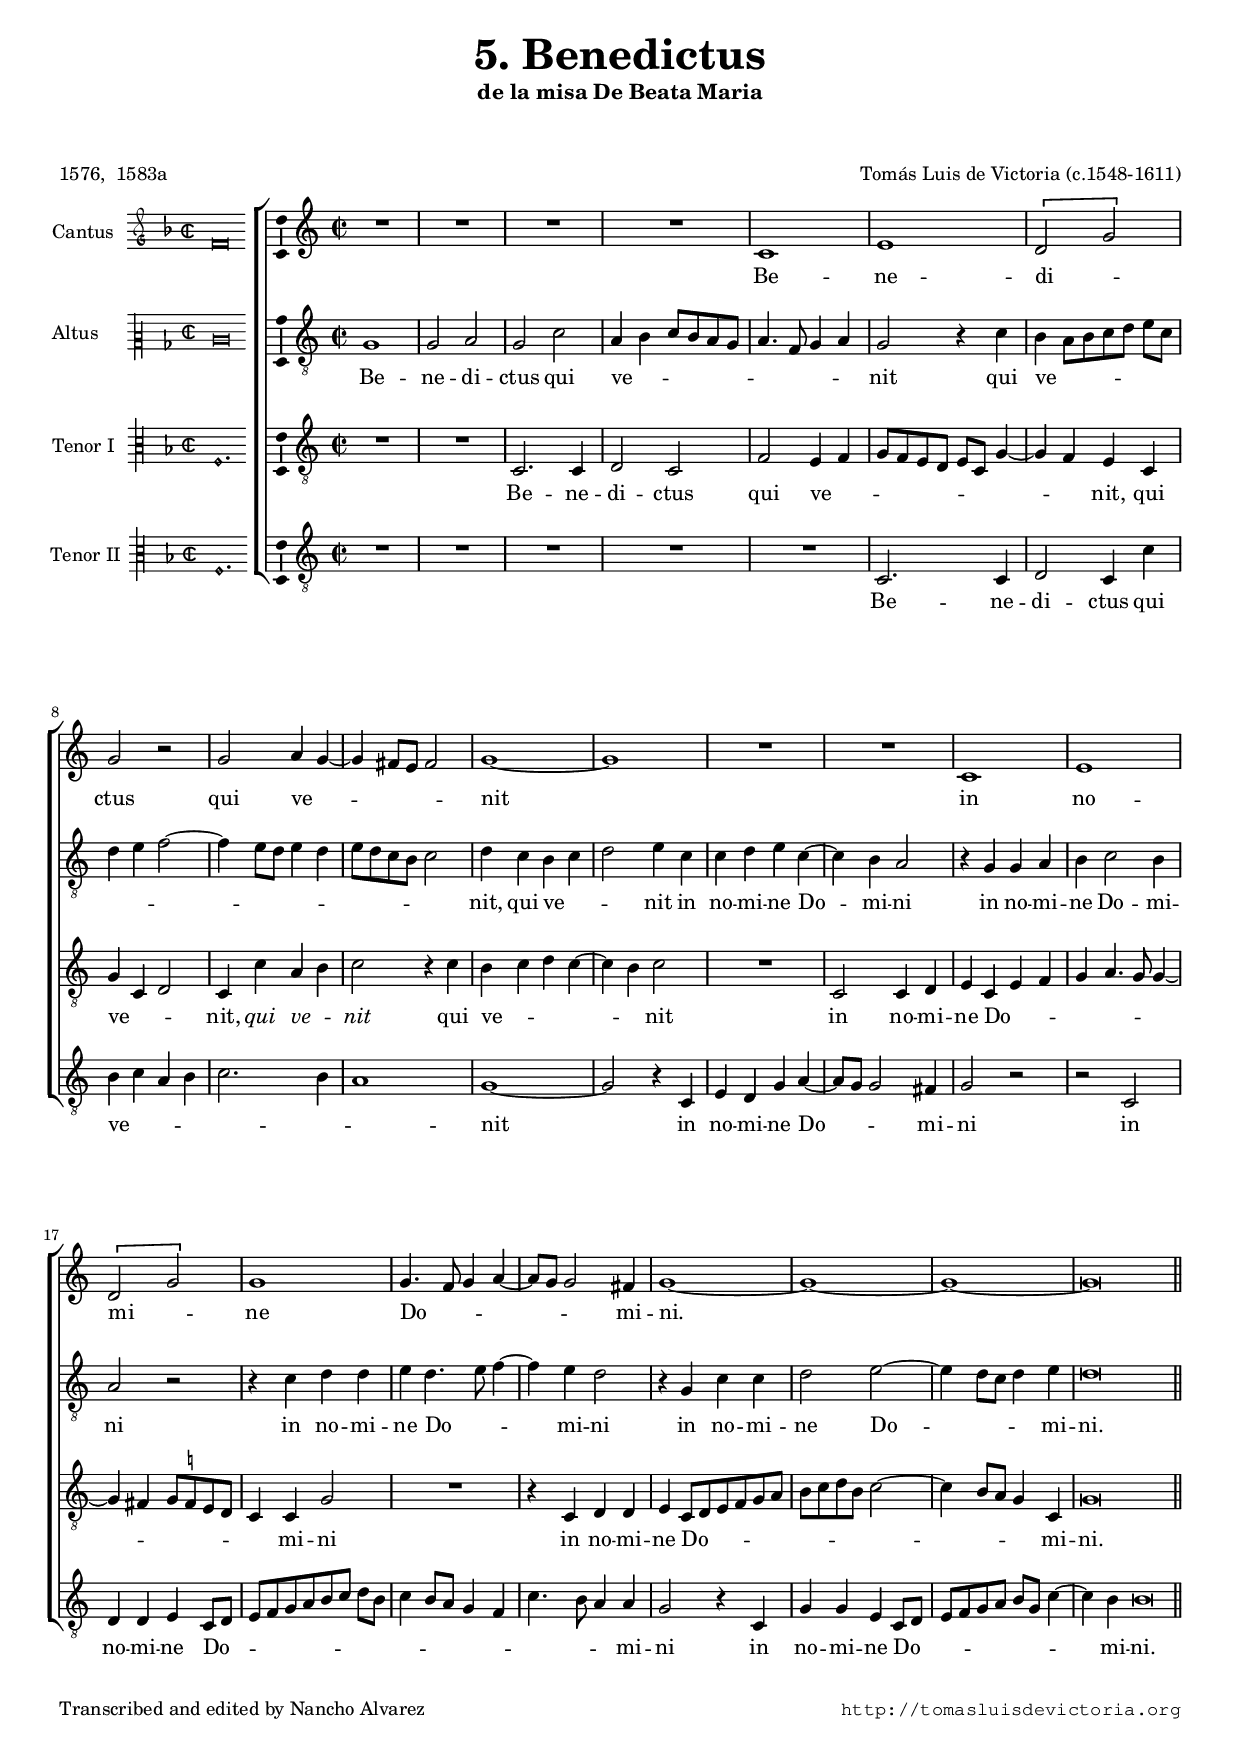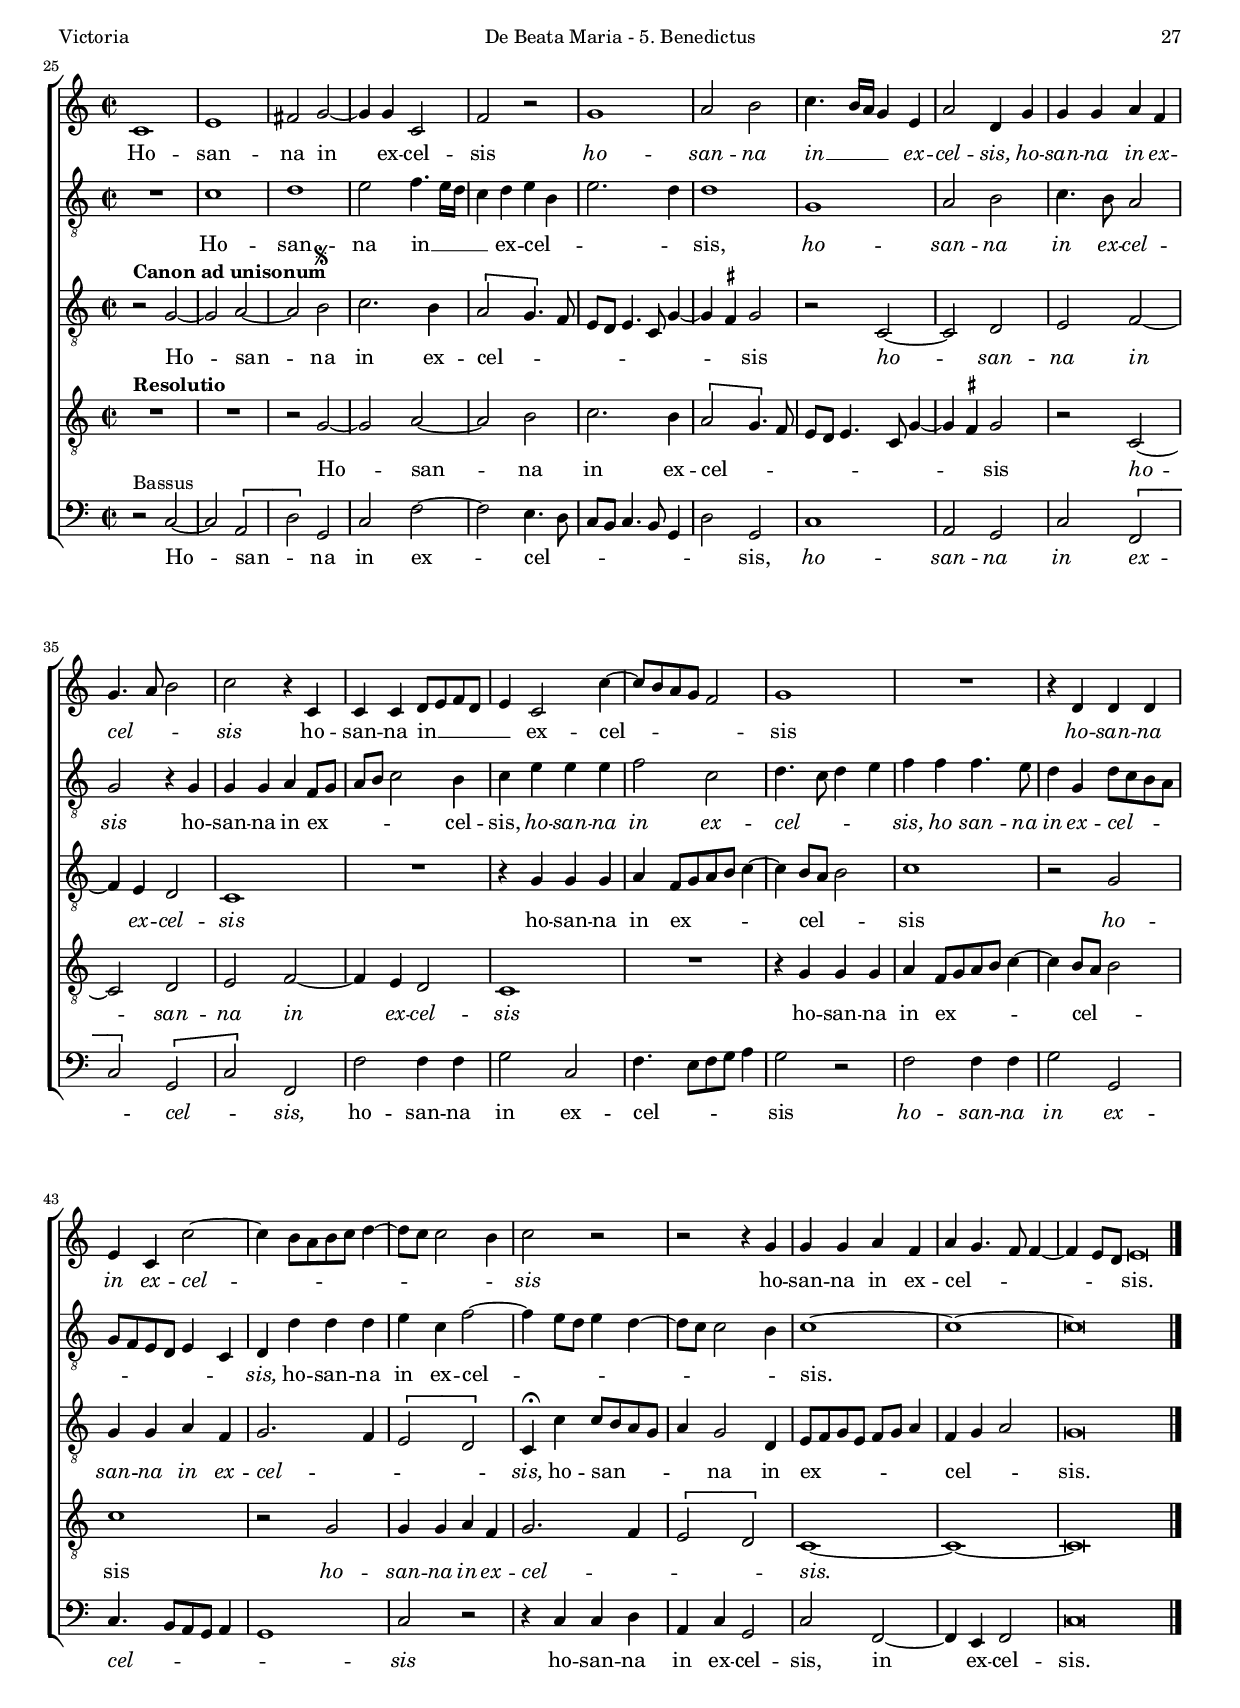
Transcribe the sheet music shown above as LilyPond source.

\version "2.22.0"

#(set-default-paper-size "a4")
#(set-global-staff-size 16.4)
#(ly:set-option 'point-and-click #f)
%mobile -s15.0 -i3.2

italicas=\override LyricText.font-shape = #'italic
rectas=\override LyricText.font-shape = #'upright
ss=\once \set suggestAccidentals = ##t
incipitwidth = 20
mtempo={\tempo 4 = 100}
mtempob={\tempo 4 = 50}

htitle="De Beata Maria - 5. Benedictus"
hcomposer="Victoria"

\header {
	title=\markup{\fontsize #3 "5. Benedictus"}
	subtitle="de la misa De Beata Maria"
	subsubtitle=\markup{\null \vspace #2 }
	composer="Tomás Luis de Victoria (c.1548-1611)"
        pdfauthor=\composer
	%opus="(-)"
	poet=\markup{"1576,  1583a"} % 1583a
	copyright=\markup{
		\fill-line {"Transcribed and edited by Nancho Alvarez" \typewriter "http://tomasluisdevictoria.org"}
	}
%	tagline=""
}


global={\key c \major \time 2/2  \skip 1*24 \bar "||" \break
        \once \override Score.TimeSignature.break-visibility = #'#(#f #f #t)
        \time 2/2 \skip 1*26 \bar "|."
}

cantus={
	R1*4/4 |
	R1*4/4 |
	R1*4/4 |
	R1*4/4 |
%5
	c'1 |
	e' |
	\[d'2 g'\] |
	g' r |
	g' a'4 g' ~ |
%10
	g' fis'8 e' fis'2 |
	g'1 ~ |
	g' |
	R1*4/4 |
	R1*4/4 |
%15
	c'1 |
	e' |
	\[d'2 g'\] |
	g'1 |
	g'4. f'8 g'4 a' ~ |
%20
	a'8 g' g'2 fis'4 |
	g'1 ~ |
	g' ~ |
	g' ~ |
	g'\breve*1/2 |
%25
	c'1 |
	e' |
	fis'2 g' ~ |
	g'4 g' c'2 |
	f' r |
%30
	g'1 |
	a'2 b' |
	c''4. b'16 a' g'4 e' |
	a'2 d'4 g' |
	g' g' a' f' |
%35
	g'4. a'8 b'2 |
	c'' r4 c' |
	c' c' d'8 e' f' d' |
	e'4 c'2 c''4 ~ |
	c''8 b' a' g' f'2 |
%40
	g'1 |
	R1*4/4 |
	r4 d' d' d' |
	e' c' c''2 ~ |
	c''4  b'8[ a' b' c''] d''4 ~ |
%45
	d''8 c'' c''2 b'4 |
	c''2 r |
	r r4 g' |
	g' g' a' f' |
	a' g'4. f'8 f'4 ~ |
%50
	f' e'8 d' \mtempob e'\breve*1/4
}

altus={
	g1 |
	g2 a |
	g c' |
	a4 b c'8 b a g |
%5
	a4. f8 g4 a |
	g2 r4 c' |
	b a8[ b c' d'] e'[ c'] |
	d'4 e' f'2 ~ |
	f'4 e'8 d' e'4 d' |
%10
	e'8 d' c' b c'2 |
	d'4 c' b c' |
	d'2 e'4 c' |
	c' d' e' c' ~ |
	c' b a2 |
%15
	r4 g g a |
	b c'2 b4 |
	a2 r |
	r4 c' d' d' |
	e' d'4. e'8 f'4 ~ |
%20
	f' e' d'2 |
	r4 g c' c' |
	d'2 e' ~ |
	e'4 d'8 c' d'4 e' |
	d'\breve*1/2 |
%25
	R1*4/4 |
	c'1 |
	d' |
	e'2 f'4. e'16 d' |
	c'4 d' e' b |
%30
	e'2. d'4 |
	d'1 |
	g |
	a2 b |
	c'4. b8 a2 |
%35
	g r4 g |
	g g a f8 g |
	a b c'2 b4 |
	c' e' e' e' |
	f'2 c' |
%40
	d'4. c'8 d'4 e' |
	f'4 f' f'4. e'8 % 1576: f'2. e'4 |
	d'4 g d'8 c' b a |
	g f e d e4 c |
	d d' d' d' |
%45
	e' c' f'2 ~ |
	f'4 e'8 d' e'4 d' ~ |
	d'8 c' c'2 b4 |
	c'1 ~ |
	c' ~ |
%50
	c'\breve*1/2
}

tenor={
	R1*4/4 |
	R1*4/4 |
	c2. c4 |
	d2 c |
%5
	f e4 f |
	g8 f e d e c g4 ~ |
	g f e c |
	g c d2 |
	c4 c' a b |
%10
	c'2 r4 c' |
	b c' d' c' ~ |
	c' b c'2 |
	R1*4/4 |
	c2 c4 d |
%15
	e c e f |
	g a4. g8 g4 ~ |
	g fis g8 \ss f e d |
	c4 c g2 |
	R1*4/4 |
%20
	r4 c d d |
	e c8[ d e f g a] |
	b c' d' b c'2 ~ |
	c'4 b8 a g4 c |
	g\breve*1/2 |
%25
        % en 1576, esta voz es la quinta pars
        s4*0^\markup{\bold "Canon ad unisonum"}
	r2 g ~
	g a ~ |
	a
        \once \override TextScript.X-offset = #.5
         b^\markup{\smaller \smaller \musicglyph "scripts.segno"} |
	c'2. b4 |
	\[a2 g4.\] f8 |
%30
	e d e4. c8 g4 ~ |
	g \ss fis g2 |
	r c ~ |
	c d |
	e f ~ |
%35
	f4 e d2 |
	c1 |
	R1*4/4 |
	r4 g g g |
	a  f8[ g a b] c'4 ~ |
%40
	c' b8 a b2 |
	c'1 |
	r2 g |
	g4 g a f |
	g2. f4 |
%45
	\[e2 d\] |
        \once \override TextScript.X-offset = #1
	c4^\markup{\smaller \smaller \musicglyph "scripts.ufermata"} c' c'8 b a g |
	a4 g2 d4 |
	e8 f g e f g a4 |
	f g a2 |
%50
	g\breve*1/2
}

tenordos={
	R1*4/4 |
	R1*4/4 |
	R1*4/4 |
	R1*4/4 |
%5
	R1*4/4 |
	c2. c4 |
	d2 c4 c' |
	b c' a b |
	c'2. b4 |
%10
	a1 |
	g ~ |
	g2 r4 c |
	e d g a ~ |
	a8 g g2 fis4 |
%15
	g2 r |
	r c |
	d4 d e c8 d |
	e[ f g a b c'] d'[ b] |
	c'4 b8 a g4 f |
%20
	c'4. b8 a4 a |
	g2 r4 c |
	g g e c8 d |
	e f g a b g c'4 ~ |
	c' b \mtempob b\breve*1/4 | % 1576: c'4 b8 a 
%25
        \mtempo
        \once \override TextScript.padding = #1
	s4*0^\markup{\bold "Resolutio"}
        R1*4/4 |
	R1*4/4 |
	r2 g ~
	g a ~ |
	a b |
%30
	c'2. b4 |
	\[a2 g4.\] f8 |
	e d e4. c8 g4 ~ |
	g \ss fis g2 |
	r c ~ |
%35
	c d |
	e f ~ |
	f4 e d2 |
	c1 |
	R1*4/4 |
%40
	r4 g g g |
	a  f8[ g a b] c'4 ~ |
	c' b8 a b2 |
	c'1 |
	r2 g |
%45
	g4 g a f |
	g2. f4 |
	\[e2 d\] |
	c1 ~ |
	c ~ |
%50
	c\breve*1/2 
}

bassus={
	R1*4/4 |
	R1*4/4 |
	R1*4/4 |
	R1*4/4 |
%5
	R1*4/4 |
	R1*4/4 |
	R1*4/4 |
	R1*4/4 |
	R1*4/4 |
%10
	R1*4/4 |
	R1*4/4 |
	R1*4/4 |
	R1*4/4 |
	R1*4/4 |
%15
	R1*4/4 |
	R1*4/4 |
	R1*4/4 |
	R1*4/4 |
	R1*4/4 |
%20
	R1*4/4 |
	R1*4/4 |
	R1*4/4 |
	R1*4/4 |
	R1*4/4 |
%25
	s4*0^\markup{"Bassus"}
        r2 c ~ |
	c \[a, |
	d\] g, |
	c f ~ |
	f e4. d8 |
%30
	c b, c4. b,8 g,4 |
	d2 g, |
	c1 |
	a,2 g, |
	c \[f, |
%35
	c\] \[g, |
	c\] f, |
	f f4 f |
	g2 c |
	f4.  e8[ f g] a4 |
%40
	g2 r |
	f f4 f |
	g2 g, |
	c4.  b,8[ a, g,] a,4 |
	g,1 |
%45
	c2 r |
	r4 c c d |
	a, c g,2 |
	c f, ~ |
	f,4 e, f,2 |
%50
	c\breve*1/2
}

textocantus=\lyricmode{
Be -- ne -- di -- _ ctus
qui ve -- _ _ _ _ _ nit _
in no -- mi -- _ ne
Do -- _ _ _ _ _ _ mi -- ni. _ _ _ 
Ho -- san -- na in _ ex -- cel -- sis % Osanna
\italicas
ho -- san -- na in __ _ _ _ ex -- cel -- sis, 
ho -- san -- na in ex -- cel -- _ _ sis 
\rectas
ho -- san -- na in __ _ _ _ _ ex -- cel -- _ _ _ _ _ sis
\italicas
ho -- san -- na in ex -- cel -- _ _ _ _ _ _ _ _ _ _ sis 
\rectas
ho -- san -- na in ex -- cel -- _ _ _ _ _ _ sis. % 1583 sis. __ _ _ 
}

textoaltus=\lyricmode{
Be -- ne -- di -- ctus qui ve -- _ _ _ _ _ _ _ _ _ nit
qui ve -- _ _ _ _ _ _ _ _ _ _ _ _ _ _ _ _ _ _ _ nit,
qui ve -- _ _ nit
in no -- mi -- ne Do -- _ mi -- ni
in no -- mi -- ne Do -- mi -- ni
in no -- mi -- ne Do -- _ _ _ mi -- ni % italicas
in no -- mi -- ne Do -- _ _ _ _ mi -- ni.
Ho -- san -- na in __ _ _ _ ex -- cel -- _ _ _ sis,
\italicas
ho -- san -- na in ex -- cel -- sis 
\rectas
ho -- san -- na in ex -- _ _ _ _ cel -- sis,
\italicas ho -- san -- na in ex -- cel -- _ _ _ sis, % falta ij en 1583a
ho san -- na in ex -- cel -- _ _ _ _ _ _ _ _ _ sis, % no hay ij en 1576
\rectas
ho -- san -- na in ex -- cel -- _ _ _ _ _ _ _ _ _ sis. _ _ 
}

textotenor=\lyricmode{
Be -- ne -- di -- ctus qui ve -- _ _ _ _ _ _ _ _ _ _ nit,
qui ve -- _ _ nit,
\italicas
qui ve -- _ nit 
\rectas
qui ve -- _ _ _ _ _ nit
in no -- mi -- ne Do -- _ _ _ _ _ _ _ _ _ _ _ _ _ mi -- ni
in no -- mi -- ne Do -- _ _ _ _ _ _ _ _ _ _ _ _ _ _ mi -- ni.
Ho -- _ san -- _ na in ex -- cel -- _ _ _ _ _ _ _ _ _ sis
\italicas
ho -- _ san -- na in _ ex -- cel -- sis 
\rectas
ho -- san -- na in ex -- _ _ _ _ _ cel -- _ _ sis % 1576 cel -- _ _ _ _ sis
\italicas
ho -- san -- na in ex -- cel -- _ _ _ sis, 
\rectas
ho -- san -- _ _ _ _ na in ex -- _ _ _ _ _ _ cel -- _ _ sis.
}

textotenordos=\lyricmode{
Be -- ne -- di -- ctus qui ve -- _ _ _ _ _ _ nit _
in no -- mi -- ne Do -- _ _ _ mi -- ni
in no -- mi -- ne Do -- _ _ _ _ _ _ _ _ _ _ _ _ _ _ _ _ _ mi -- ni
in no -- mi -- ne Do -- _ _ _ _ _ _ _ _ _ mi -- ni.
Ho -- _ san -- _ na in ex -- cel -- _ _ _ _ _ _ _ _ _ sis
\italicas
ho -- _ san -- na in _ ex -- cel -- sis 
\rectas
ho -- san -- na in ex -- _ _ _ _ _ cel -- _ _ sis % 1576 cel -- _ _ _ _ sis
\italicas
ho -- san -- na in ex -- cel -- _ _ _ sis. _ _  
}

textobassus=\lyricmode{
Ho -- _ san -- _ na in ex -- _ cel -- _ _ _ _ _ _ _ sis,
\italicas
ho -- san -- na in ex -- _ cel -- _ sis, 
\rectas
ho -- san -- na in ex -- cel -- _ _ _ _ sis
\italicas
ho -- san -- na in ex -- cel -- _ _ _ _ _ sis 
\rectas
ho -- san -- na in ex -- cel -- sis,
in _ ex -- cel -- sis. 
}


incipitcantus=\markup{
	\score{
		{ 
		\set Staff.instrumentName="Cantus  "
		\override NoteHead.style = #'neomensural
		\override Staff.TimeSignature.style = #'neomensural
		\cadenzaOn 
		\clef "petrucci-g"
		\key f \major
		\time 2/2
                f'\breve
		} 

	\layout { line-width=\incipitwidth indent = 0 }
	}
}

incipitaltus=\markup{
	\score{
		{ 
		\set Staff.instrumentName="Altus     "
		\override NoteHead.style = #'neomensural 
		\override Staff.TimeSignature.style = #'neomensural
		\cadenzaOn 
		\clef "petrucci-c2"
		\key f \major
		\time 2/2
                c'\breve
		} 
	\layout { line-width=\incipitwidth indent = 0 }
	}
}


incipittenor=\markup{
	\score{
		{ 
		\set Staff.instrumentName="Tenor I  "
		\override NoteHead.style = #'neomensural 
		\override Staff.TimeSignature.style = #'neomensural
		\cadenzaOn 
		\clef "petrucci-c3"
		\key f \major
		\time 2/2
                f1.
		} 
	\layout { line-width=\incipitwidth indent=0 }
	}
}

incipittenordos=\markup{
	\score{
		{ 
		\set Staff.instrumentName="Tenor II "
		\override NoteHead.style = #'neomensural 
		\override Staff.TimeSignature.style = #'neomensural
		\cadenzaOn 
		\clef "petrucci-c3"
		\key f \major
		\time 2/2
                f1.
		} 
	\layout { line-width=\incipitwidth indent=0 }
	}
}


incipitbassus=\markup{
	\score{
		{ 
		\set Staff.instrumentName="Bassus   "
		\override NoteHead.style = #'neomensural
		\override Staff.TimeSignature.style = #'neomensural
		\cadenzaOn 
		\clef "petrucci-f3"
		\key f \major
		\time 2/2
                f\breve
		} 
	\layout { line-width=\incipitwidth indent = 0 }
	}
}

%\layout {
%       \context {\Voice
%               \remove Ligature_bracket_engraver
%               \consists Mensural_ligature_engraver
%       }
%       line-width=\incipitwidth
%       indent = 0
%}

\score {\transpose c' c'{
\new ChoirStaff<<

	\new Staff <<\global
	\new Voice="v1" {
		\set Staff.instrumentName=\incipitcantus
		\clef "treble"
		\cantus }
	\new Lyrics \lyricsto "v1" {\textocantus }
	>>

	\new Staff <<\global
	\new Voice="v2" {
		\set Staff.instrumentName=\incipitaltus
		\clef "G_8"
		\altus }
	\new Lyrics \lyricsto "v2" {\textoaltus }
	>>
	
	\new Staff <<\global
	\new Voice="v3" {
		\set Staff.instrumentName=\incipittenor
		\clef "G_8"
		\tenor }
	\new Lyrics \lyricsto "v3" {\textotenor }
	>>

	\new Staff <<\global
	\new Voice="v5" {
		\set Staff.instrumentName=\incipittenordos
		\clef "G_8"
		\tenordos }
	\new Lyrics \lyricsto "v5" {\textotenordos }
	>>

	\new Staff \with{\remove Ambitus_engraver} <<\global
	\new Voice="v4" {
		\set Staff.instrumentName=\incipitbassus
		\clef "bass"
		\bassus }
	\new Lyrics \lyricsto "v4" {\textobassus }
	>>
	
>>

	} % transpose

\layout{ 
	\context {\Lyrics 
		\override VerticalAxisGroup.staff-affinity = #UP
		\override VerticalAxisGroup.nonstaff-relatedstaff-spacing =
			#'((basic-distance . 0) (minimum-distance . 0) (padding . 1))
		\override LyricText.font-size = #1.2
		\override LyricHyphen.minimum-distance = #0.5
	}
	\context {\Score 
		tempoHideNote = ##t
		\override BarNumber.padding = #2 
	}
	\context {\Voice 
		melismaBusyProperties = #'()
		%autoBeaming = ##f
	}
	\context {\Staff 
                \RemoveEmptyStaves
                \override VerticalAxisGroup.remove-first = ##t
		\override VerticalAxisGroup.staff-staff-spacing =
			#'((basic-distance . 11) (minimum-distance . 0) (padding . 1))
		\consists Ambitus_engraver 
		\override LigatureBracket.padding = #1
	}
}

%\midi { \mtempo }

}


\paper{
	evenHeaderMarkup=\markup  \fill-line { \fromproperty #'page:page-number-string \htitle \hcomposer }
	oddHeaderMarkup= \markup  \fill-line { \on-the-fly #not-first-page \hcomposer \on-the-fly #not-first-page \htitle \on-the-fly #not-first-page \fromproperty #'page:page-number-string }
	%system-count=20
	%page-count = 8
        systems-per-page = #3
	ragged-last-bottom = ##f
	indent=3.5\cm
	system-system-spacing =
	#'((basic-distance . 20) (minimum-distance . 0) (padding . 5))
	top-system-spacing = % header
	#'((basic-distance . 9) (minimum-distance . 0) (padding . 0))
	last-bottom-spacing = % footer
	#'((basic-distance . 12) (minimum-distance . 0) (padding . 0))
	markup-system-spacing.padding = #1.5

first-page-number=26
oddHeaderMarkup=\markup \fill-line {\hcomposer \htitle \fromproperty #'page:page-number-string }
evenHeaderMarkup=\markup \fill-line {\on-the-fly #not-first-page \fromproperty #'page:page-number-string \on-the-fly #not-first-page \htitle \on-the-fly #not-first-page \hcomposer }

first-page-number=26
oddHeaderMarkup=\markup \fill-line {\hcomposer \htitle \fromproperty #'page:page-number-string }
evenHeaderMarkup=\markup \fill-line {\on-the-fly #not-first-page \fromproperty #'page:page-number-string \on-the-fly #not-first-page \htitle \on-the-fly #not-first-page \hcomposer }
}